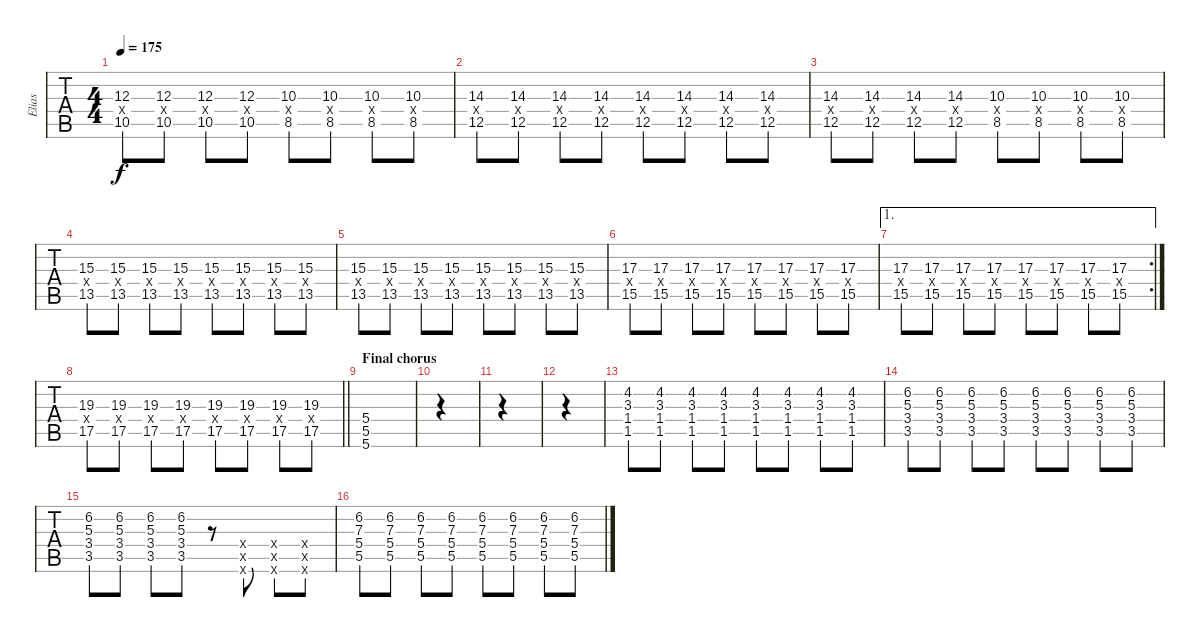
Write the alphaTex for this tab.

\track ("Elias" "Elias") {instrument distortionguitar}
\staff {tabs}
\tuning (E4 B3 G3 D3 A2 D2) {hide}
\ts (4 4)
\tempo 175
\clef g2
\ks c
(12.3 0.4{x} 10.5).8{dy f} (12.3 0.4{x} 10.5).8 (12.3 0.4{x} 10.5).8 (12.3 0.4{x} 10.5).8 (10.3 0.4{x} 8.5).8 (10.3 0.4{x} 8.5).8 (10.3 0.4{x} 8.5).8 (10.3 0.4{x} 8.5).8 |
(14.3 0.4{x} 12.5).8 (14.3 0.4{x} 12.5).8 (14.3 0.4{x} 12.5).8 (14.3 0.4{x} 12.5).8 (14.3 0.4{x} 12.5).8 (14.3 0.4{x} 12.5).8 (14.3 0.4{x} 12.5).8 (14.3 0.4{x} 12.5).8 |
(14.3 0.4{x} 12.5).8 (14.3 0.4{x} 12.5).8 (14.3 0.4{x} 12.5).8 (14.3 0.4{x} 12.5).8 (10.3 0.4{x} 8.5).8 (10.3 0.4{x} 8.5).8 (10.3 0.4{x} 8.5).8 (10.3 0.4{x} 8.5).8 |
(15.3 0.4{x} 13.5).8 (15.3 0.4{x} 13.5).8 (15.3 0.4{x} 13.5).8 (15.3 0.4{x} 13.5).8 (15.3 0.4{x} 13.5).8 (15.3 0.4{x} 13.5).8 (15.3 0.4{x} 13.5).8 (15.3 0.4{x} 13.5).8 |
(15.3 0.4{x} 13.5).8 (15.3 0.4{x} 13.5).8 (15.3 0.4{x} 13.5).8 (15.3 0.4{x} 13.5).8 (15.3 0.4{x} 13.5).8 (15.3 0.4{x} 13.5).8 (15.3 0.4{x} 13.5).8 (15.3 0.4{x} 13.5).8 |
(17.3 0.4{x} 15.5).8 (17.3 0.4{x} 15.5).8 (17.3 0.4{x} 15.5).8 (17.3 0.4{x} 15.5).8 (17.3 0.4{x} 15.5).8 (17.3 0.4{x} 15.5).8 (17.3 0.4{x} 15.5).8 (17.3 0.4{x} 15.5).8 |
\ae 1
\rc 2
(17.3 0.4{x} 15.5).8 (17.3 0.4{x} 15.5).8 (17.3 0.4{x} 15.5).8 (17.3 0.4{x} 15.5).8 (17.3 0.4{x} 15.5).8 (17.3 0.4{x} 15.5).8 (17.3 0.4{x} 15.5).8 (17.3 0.4{x} 15.5).8 |
\barLineRight lightlight
(19.3 0.4{x} 17.5).8 (19.3 0.4{x} 17.5).8 (19.3 0.4{x} 17.5).8 (19.3 0.4{x} 17.5).8 (19.3 0.4{x} 17.5).8 (19.3 0.4{x} 17.5).8 (19.3 0.4{x} 17.5).8 (19.3 0.4{x} 17.5).8 |
\section ("" "Final chorus")
(5.4 5.5 5.6).1 |
|
|
|
(4.2 3.3 1.4 1.5).8 (4.2 3.3 1.4 1.5).8 (4.2 3.3 1.4 1.5).8 (4.2 3.3 1.4 1.5).8 (4.2 3.3 1.4 1.5).8 (4.2 3.3 1.4 1.5).8 (4.2 3.3 1.4 1.5).8 (4.2 3.3 1.4 1.5).8 |
(6.2 5.3 3.4 3.5).8 (6.2 5.3 3.4 3.5).8 (6.2 5.3 3.4 3.5).8 (6.2 5.3 3.4 3.5).8 (6.2 5.3 3.4 3.5).8 (6.2 5.3 3.4 3.5).8 (6.2 5.3 3.4 3.5).8 (6.2 5.3 3.4 3.5).8 |
(6.2 5.3 3.4 3.5).8 (6.2 5.3 3.4 3.5).8 (6.2 5.3 3.4 3.5).8 (6.2 5.3 3.4 3.5).8 r.8 (0.4{x} 0.5{x} 0.6{x}).8 (0.4{x} 0.5{x} 0.6{x}).8 (0.4{x} 0.5{x} 0.6{x}).8 |
(6.2 7.3 5.4 5.5).8 (6.2 7.3 5.4 5.5).8 (6.2 7.3 5.4 5.5).8 (6.2 7.3 5.4 5.5).8 (6.2 7.3 5.4 5.5).8 (6.2 7.3 5.4 5.5).8 (6.2 7.3 5.4 5.5).8 (6.2 7.3 5.4 5.5).8
